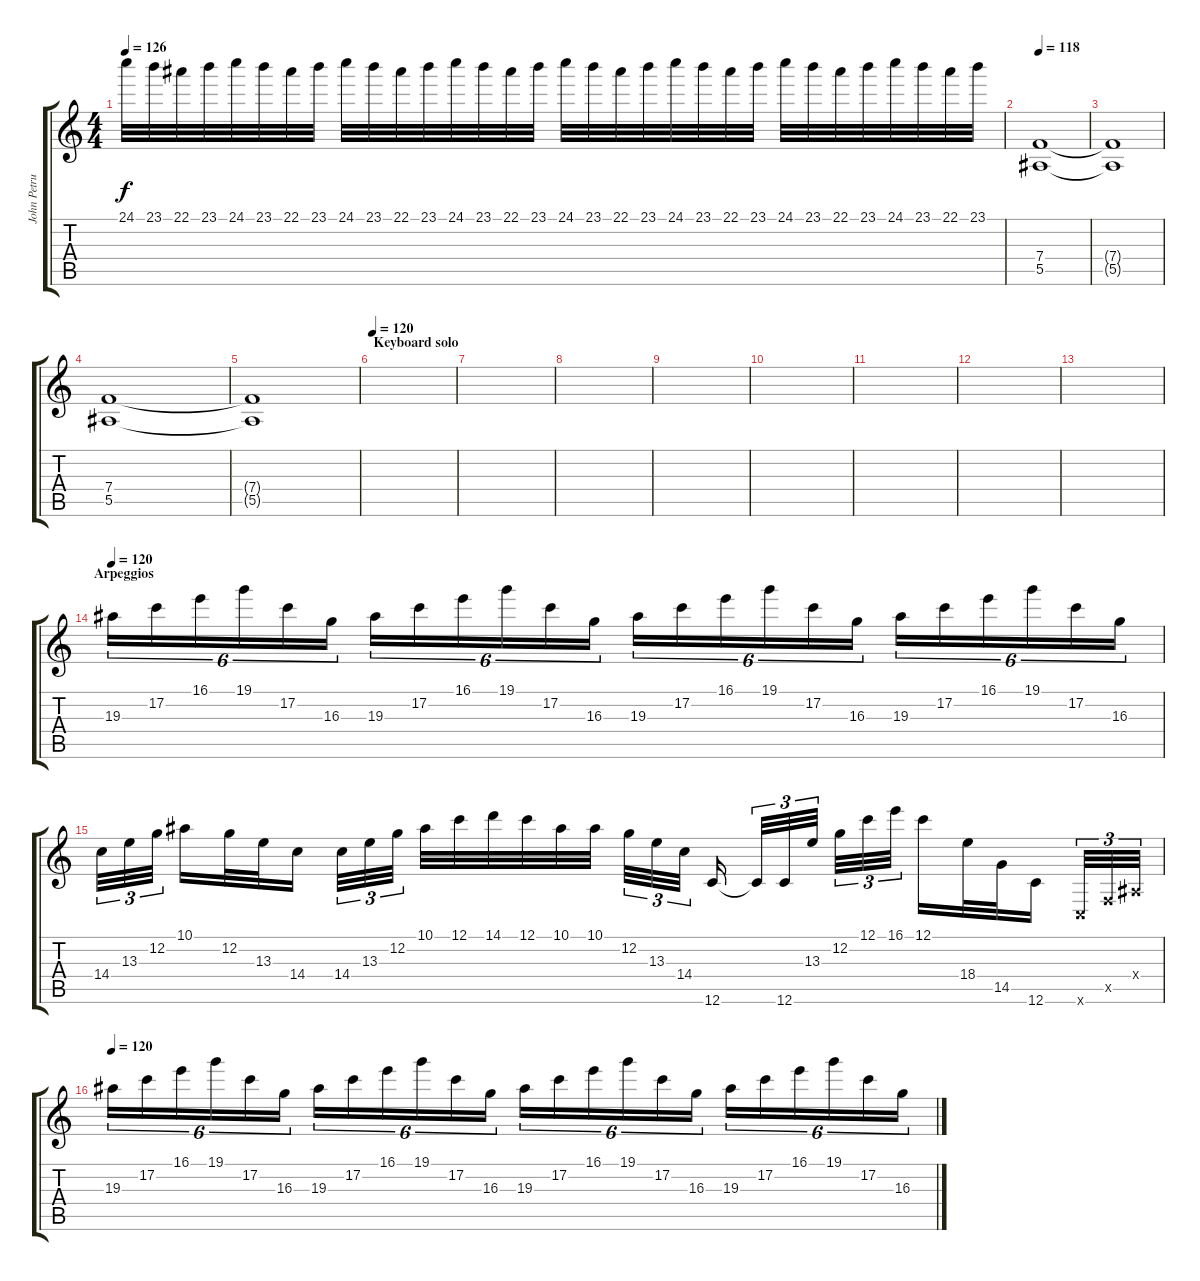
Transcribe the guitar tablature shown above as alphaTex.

\track ("John Petrucci" "John Petru") {instrument distortionguitar}
\staff {score tabs}
\tuning (C4 G3 Eb3 Bb2 F2 C2) {hide}
\ts (4 4)
\tempo 126
\clef g2
\ks c
24.1.32{dy f} 23.1.32 22.1.32 23.1.32 24.1.32 23.1.32 22.1.32 23.1.32 24.1.32 23.1.32 22.1.32 23.1.32 24.1.32 23.1.32 22.1.32 23.1.32 24.1.32 23.1.32 22.1.32 23.1.32 24.1.32 23.1.32 22.1.32 23.1.32 24.1.32 23.1.32 22.1.32 23.1.32 24.1.32 23.1.32 22.1.32 23.1.32 |
\tempo 118
(7.4 5.5).1{balance 8} |
(7.4{t} 5.5{t}).1 |
(7.4 5.5).1 |
(7.4{t} 5.5{t}).1 |
\section ("" "Keyboard solo")
\tempo 120
|
|
|
|
|
|
|
|
\section ("" "Arpeggios")
\tempo 120
19.3.16{tu (6 4)} 17.2.16{tu (6 4)} 16.1.16{tu (6 4)} 19.1.16{tu (6 4)} 17.2.16{tu (6 4)} 16.3.16{tu (6 4)} 19.3.16{tu (6 4)} 17.2.16{tu (6 4)} 16.1.16{tu (6 4)} 19.1.16{tu (6 4)} 17.2.16{tu (6 4)} 16.3.16{tu (6 4)} 19.3.16{tu (6 4)} 17.2.16{tu (6 4)} 16.1.16{tu (6 4)} 19.1.16{tu (6 4)} 17.2.16{tu (6 4)} 16.3.16{tu (6 4)} 19.3.16{tu (6 4)} 17.2.16{tu (6 4)} 16.1.16{tu (6 4)} 19.1.16{tu (6 4)} 17.2.16{tu (6 4)} 16.3.16{tu (6 4)} |
14.4.32{tu (3 2)} 13.3.32{tu (3 2)} 12.2.32{tu (3 2)} 10.1.16 12.2.32 13.3.32 14.4.16 14.4.32{tu (3 2)} 13.3.32{tu (3 2)} 12.2.32{tu (3 2)} 10.1.32 12.1.32 14.1.32 12.1.32 10.1.32 10.1.32 12.2.32{tu (3 2)} 13.3.32{tu (3 2)} 14.4.32{tu (3 2)} 12.6.16 12.6{t}.32{tu (3 2)} 12.6.32{tu (3 2)} 13.3.32{tu (3 2)} 12.2.32{tu (3 2)} 12.1.32{tu (3 2)} 16.1.32{tu (3 2)} 12.1.16 18.4.32 14.5.32 12.6.16 0.6{x}.32{tu (3 2)} 0.5{x}.32{tu (3 2)} 0.4{x}.32{tu (3 2)} |
\tempo 120
19.3.16{tu (6 4)} 17.2.16{tu (6 4)} 16.1.16{tu (6 4)} 19.1.16{tu (6 4)} 17.2.16{tu (6 4)} 16.3.16{tu (6 4)} 19.3.16{tu (6 4)} 17.2.16{tu (6 4)} 16.1.16{tu (6 4)} 19.1.16{tu (6 4)} 17.2.16{tu (6 4)} 16.3.16{tu (6 4)} 19.3.16{tu (6 4)} 17.2.16{tu (6 4)} 16.1.16{tu (6 4)} 19.1.16{tu (6 4)} 17.2.16{tu (6 4)} 16.3.16{tu (6 4)} 19.3.16{tu (6 4)} 17.2.16{tu (6 4)} 16.1.16{tu (6 4)} 19.1.16{tu (6 4)} 17.2.16{tu (6 4)} 16.3.16{tu (6 4)}
